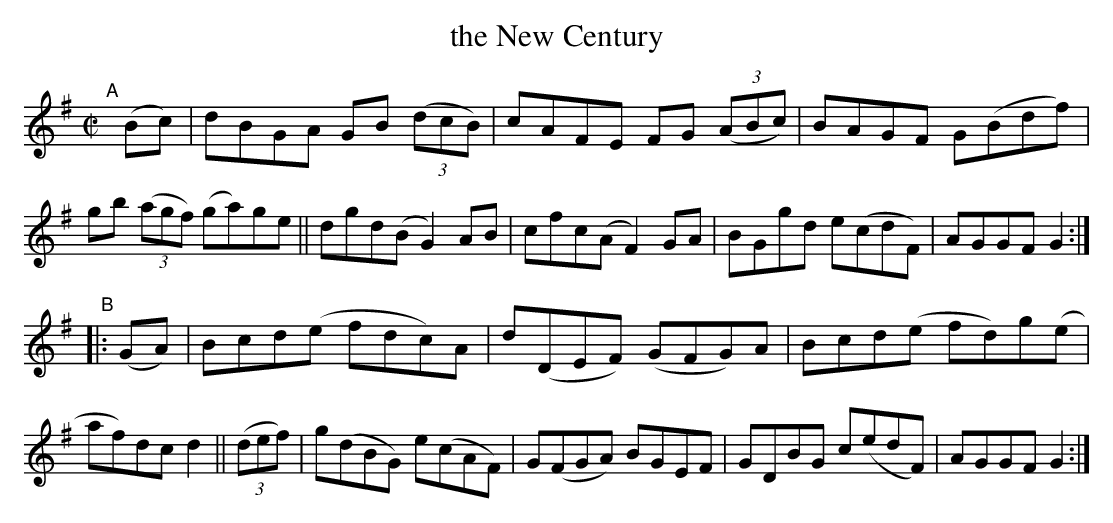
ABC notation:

X:1
T: the New Century
M: C|
L: 1/8
K: G
"^A"[|]\
(Bc) | dBGA GB (3(dcB) | cAFE  FG (3(ABc) | BAGF G(Bdf) | gb (3(agf) (ga)ge ||\
       dgd(B   G2)AB   | cfc(A F2)GA      | BGgd e(cdF) | AGGF G2 :|
"^B"\
|: (GA) | Bcd(e  fdc)A  | d(DEF) (GFG)A | Bcd(e fd)g(e | af)dc d2 ||\
(3(def) | g(dBG) e(cAF) | G(FGA)  BGEF  | GDBG  c(edF) | AGGF  G2 :|
